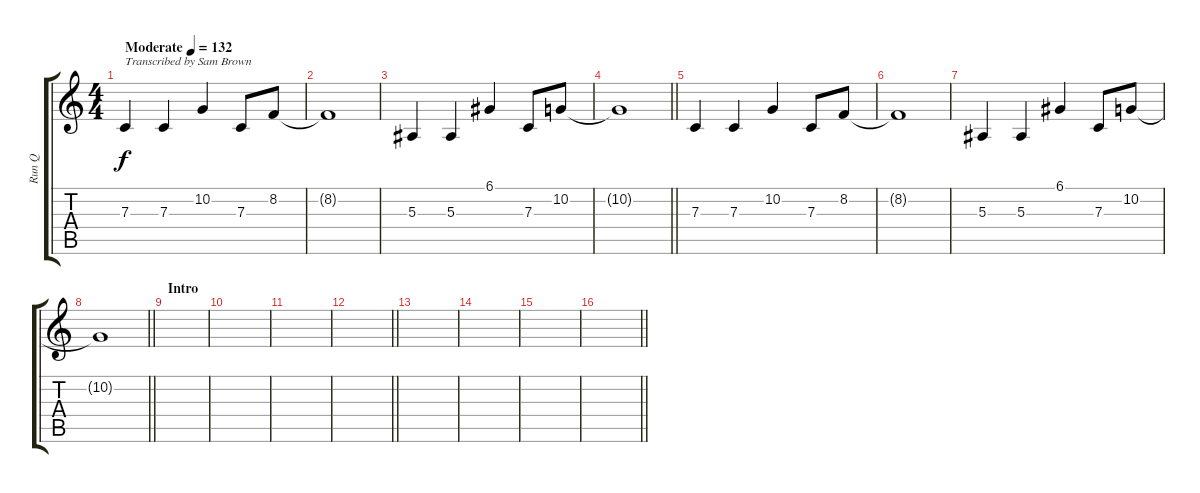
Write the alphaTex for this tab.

\track ("Run Q" "Run Q") {instrument tremolostrings}
\staff {score tabs}
\tuning (D4 A3 F3 C3 G2 C2) {hide}
\ts (4 4)
\tempo (132 "Moderate")
\clef g2
\ks c
7.3.4{txt "Transcribed by Sam Brown" dy f instrument tremolostrings} 7.3.4 10.2.4 7.3.8 8.2.8 |
8.2{t}.1 |
5.3.4 5.3.4 6.1.4 7.3.8 10.2.8 |
\barLineRight lightlight
10.2{t}.1 |
7.3.4 7.3.4 10.2.4 7.3.8 8.2.8 |
8.2{t}.1 |
5.3.4 5.3.4 6.1.4 7.3.8 10.2.8 |
\barLineRight lightlight
10.2{t}.1 |
\section ("" "Intro")
|
|
|
\barLineRight lightlight
|
\section ("" "")
|
|
|
\barLineRight lightlight
